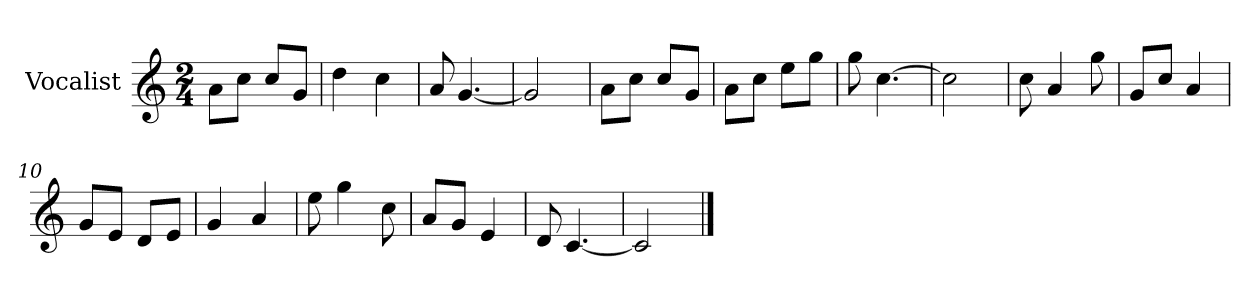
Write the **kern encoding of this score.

**kern
*part1
*staff1
*I"Vocalist
*k[]
*C:
*M2/4
=
8aL
8ccJ
8ccL
8gJ
=1
4dd
4cc
=2
8a
[4.g
=3
2g]
=4
8aL
8ccJ
8ccL
8gJ
=5
8aL
8ccJ
8eeL
8ggJ
=6
8gg
[4.cc
=7
2cc]
=8
8cc
4a
8gg
=9
8gL
8ccJ
4a
=10
8gL
8eJ
8dL
8eJ
=11
4g
4a
=12
8ee
4gg
8cc
=13
8aL
8gJ
4e
=14
8d
[4.c
=15
2c]
==
*-
